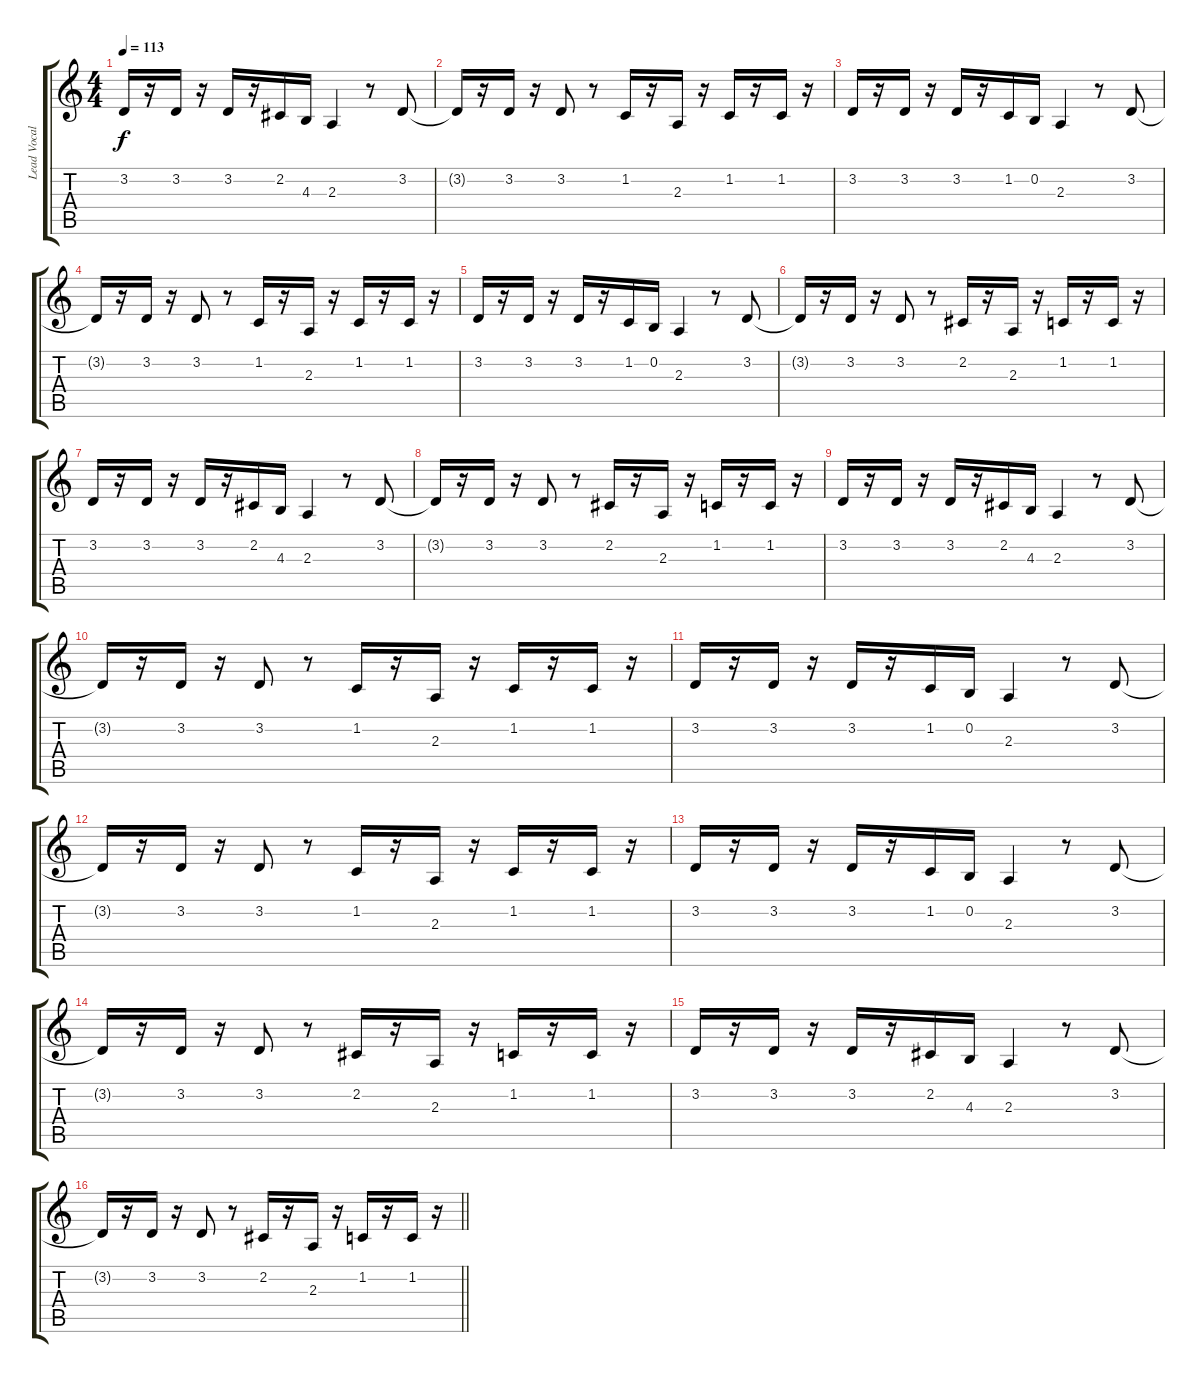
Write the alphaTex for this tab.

\track ("Lead Vocal          " "Lead Vocal") {instrument synthbrass2}
\staff {score tabs}
\tuning (E4 B3 G3 D3 A2 E2) {hide}
\ts (4 4)
\tempo 113
\clef g2
\ks c
3.2.16{dy f} r.16 3.2.16 r.16 3.2.16 r.16 2.2.16 4.3.16 2.3.4 r.8 3.2.8 |
3.2{t}.16 r.16 3.2.16 r.16 3.2.8 r.8 1.2.16 r.16 2.3.16 r.16 1.2.16 r.16 1.2.16 r.16 |
3.2.16 r.16 3.2.16 r.16 3.2.16 r.16 1.2.16 0.2.16 2.3.4 r.8 3.2.8 |
3.2{t}.16 r.16 3.2.16 r.16 3.2.8 r.8 1.2.16 r.16 2.3.16 r.16 1.2.16 r.16 1.2.16 r.16 |
3.2.16 r.16 3.2.16 r.16 3.2.16 r.16 1.2.16 0.2.16 2.3.4 r.8 3.2.8 |
3.2{t}.16 r.16 3.2.16 r.16 3.2.8 r.8 2.2.16 r.16 2.3.16 r.16 1.2.16 r.16 1.2.16 r.16 |
3.2.16 r.16 3.2.16 r.16 3.2.16 r.16 2.2.16 4.3.16 2.3.4 r.8 3.2.8 |
3.2{t}.16 r.16 3.2.16 r.16 3.2.8 r.8 2.2.16 r.16 2.3.16 r.16 1.2.16 r.16 1.2.16 r.16 |
3.2.16 r.16 3.2.16 r.16 3.2.16 r.16 2.2.16 4.3.16 2.3.4 r.8 3.2.8 |
3.2{t}.16 r.16 3.2.16 r.16 3.2.8 r.8 1.2.16 r.16 2.3.16 r.16 1.2.16 r.16 1.2.16 r.16 |
3.2.16 r.16 3.2.16 r.16 3.2.16 r.16 1.2.16 0.2.16 2.3.4 r.8 3.2.8 |
3.2{t}.16 r.16 3.2.16 r.16 3.2.8 r.8 1.2.16 r.16 2.3.16 r.16 1.2.16 r.16 1.2.16 r.16 |
3.2.16 r.16 3.2.16 r.16 3.2.16 r.16 1.2.16 0.2.16 2.3.4 r.8 3.2.8 |
3.2{t}.16 r.16 3.2.16 r.16 3.2.8 r.8 2.2.16 r.16 2.3.16 r.16 1.2.16 r.16 1.2.16 r.16 |
3.2.16 r.16 3.2.16 r.16 3.2.16 r.16 2.2.16 4.3.16 2.3.4 r.8 3.2.8 |
\barLineRight lightlight
3.2{t}.16 r.16 3.2.16 r.16 3.2.8 r.8 2.2.16 r.16 2.3.16 r.16 1.2.16 r.16 1.2.16 r.16
